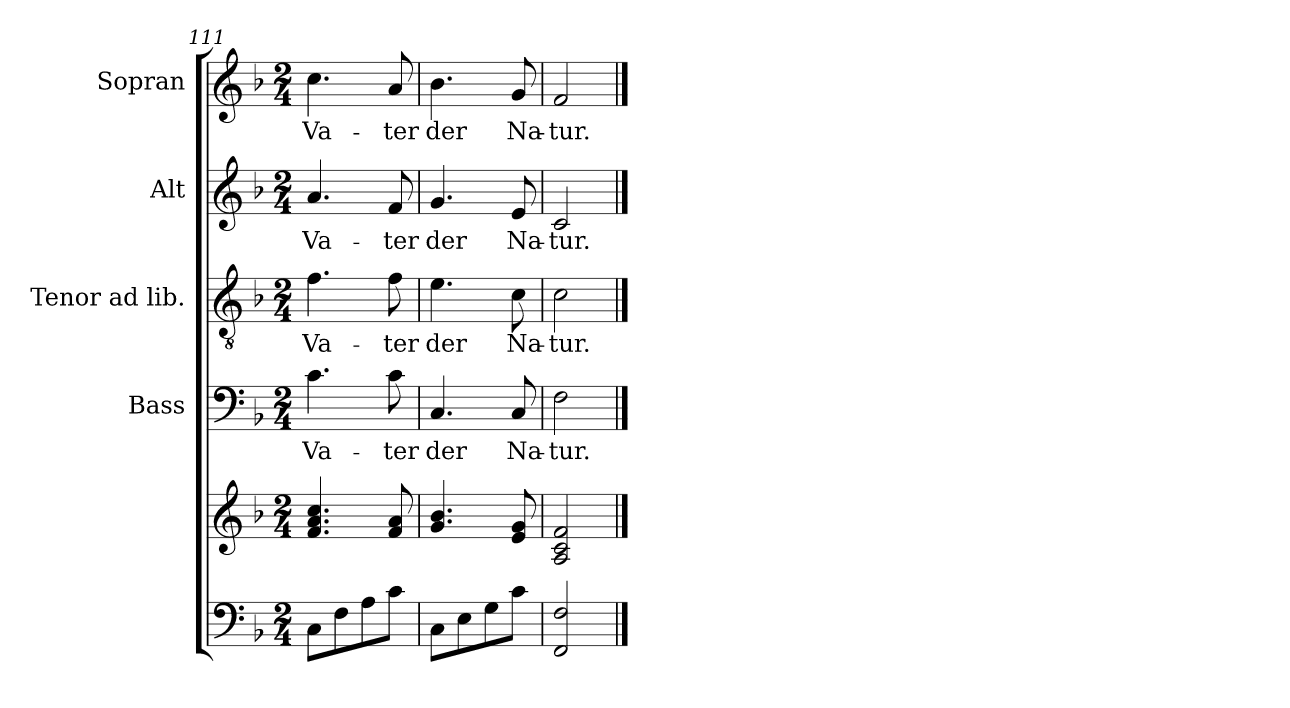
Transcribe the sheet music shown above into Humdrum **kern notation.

**kern	**kern	**kern	**text	**kern	**text	**kern	**text	**kern	**text
*part5	*part5	*part4	*part4	*part3	*part3	*part2	*part2	*part1	*part1
*staff6	*staff5	*staff4	*staff4	*staff3	*staff3	*staff2	*staff2	*staff1	*staff1
*	*	*I"Bass	*	*I"Tenor ad lib.	*	*I"Alt	*	*I"Sopran	*
*	*	*I'B.	*	*I'T.	*	*I'A.	*	*I'S.	*
*clefF4	*clefG2	*clefF4	*	*clefGv2	*	*clefG2	*	*clefG2	*
*k[b-]	*k[b-]	*k[b-]	*	*k[b-]	*	*k[b-]	*	*k[b-]	*
*F:	*F:	*F:	*	*F:	*	*F:	*	*F:	*
*M2/4	*M2/4	*M2/4	*	*M2/4	*	*M2/4	*	*M2/4	*
=111	=111	=111	=111	=111	=111	=111	=111	=111	=111
!	!	!	!LO:LY:b	!	!LO:LY:b	!	!LO:LY:b	!	!LO:LY:b
8C\L	4.f/ 4.a/ 4.cc/	4.c\	Va-	4.f\	Va-	4.a/	Va-	4.cc\	Va-
8F\	.	.	.	.	.	.	.	.	.
8A\	.	.	.	.	.	.	.	.	.
!	!	!	!LO:LY:b	!	!LO:LY:b	!	!LO:LY:b	!	!LO:LY:b
8c\J	8f/ 8a/	8c\	-ter	8f\	-ter	8f/	-ter	8a/	-ter
=112	=112	=112	=112	=112	=112	=112	=112	=112	=112
!	!	!	!LO:LY:b	!	!LO:LY:b	!	!LO:LY:b	!	!LO:LY:b
8C\L	4.g/ 4.b-/	4.C/	der	4.e\	der	4.g/	der	4.b-\	der
8E\	.	.	.	.	.	.	.	.	.
8G\	.	.	.	.	.	.	.	.	.
!	!	!	!LO:LY:b	!	!LO:LY:b	!	!LO:LY:b	!	!LO:LY:b
8c\J	8e/ 8g/	8C/	Na-	8c\	Na-	8e/	Na-	8g/	Na-
=113	=113	=113	=113	=113	=113	=113	=113	=113	=113
!	!	!	!LO:LY:b	!	!LO:LY:b	!	!LO:LY:b	!	!LO:LY:b
2FF/ 2F/	2A/ 2c/ 2f/	2F\	-tur.	2c\	-tur.	2c/	-tur.	2f/	-tur.
==	==	==	==	==	==	==	==	==	==
*-	*-	*-	*-	*-	*-	*-	*-	*-	*-
